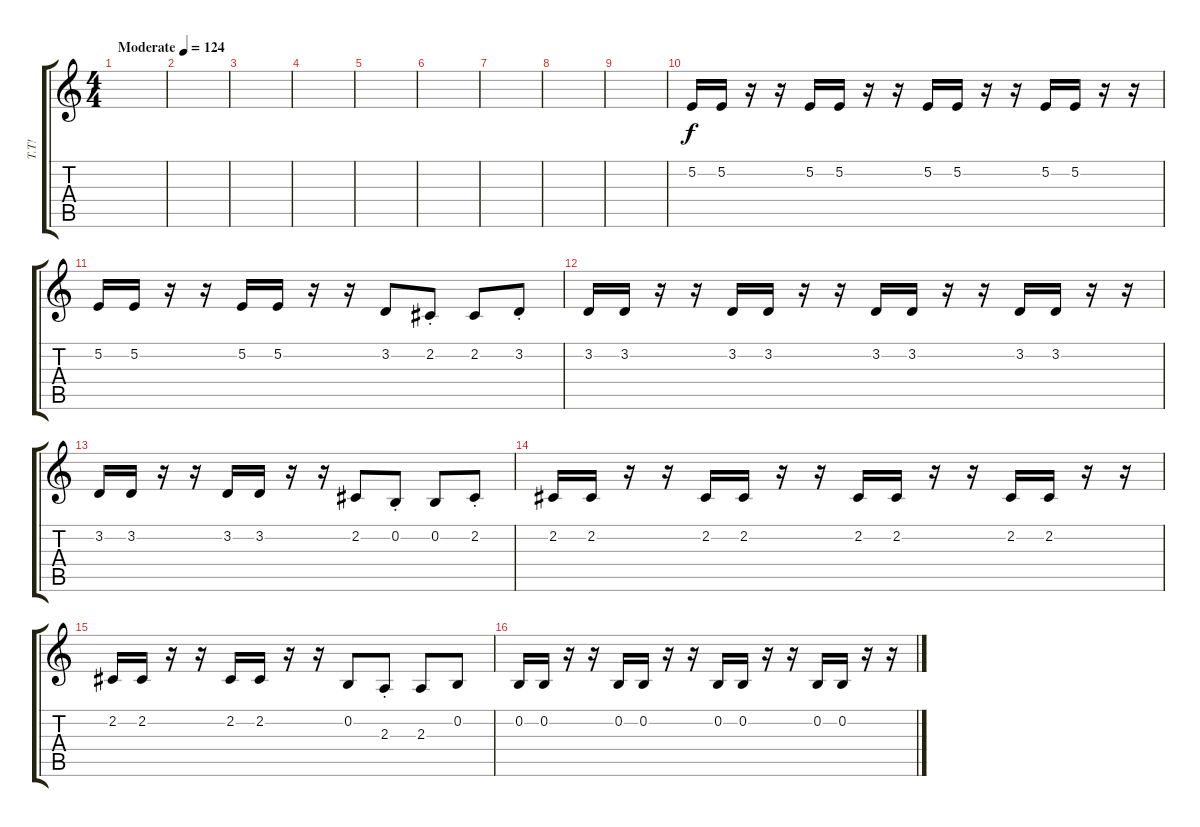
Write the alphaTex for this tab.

\track ("T.T!" "T.T!") {instrument piccolo}
\staff {score tabs}
\tuning (E4 B3 G3 D3 A2 E2) {hide}
\ts (4 4)
\tempo (124 "Moderate")
\clef g2
\ks c
|
|
|
|
|
|
|
|
|
5.2.16 5.2.16 r.16 r.16 5.2.16 5.2.16 r.16 r.16 5.2.16 5.2.16 r.16 r.16 5.2.16 5.2.16 r.16 r.16 |
5.2.16 5.2.16 r.16 r.16 5.2.16 5.2.16 r.16 r.16 3.2.8 2.2{st}.8 2.2.8 3.2{st}.8 |
3.2.16 3.2.16 r.16 r.16 3.2.16 3.2.16 r.16 r.16 3.2.16 3.2.16 r.16 r.16 3.2.16 3.2.16 r.16 r.16 |
3.2.16 3.2.16 r.16 r.16 3.2.16 3.2.16 r.16 r.16 2.2.8 0.2{st}.8 0.2.8 2.2{st}.8 |
2.2.16 2.2.16 r.16 r.16 2.2.16 2.2.16 r.16 r.16 2.2.16 2.2.16 r.16 r.16 2.2.16 2.2.16 r.16 r.16 |
2.2.16 2.2.16 r.16 r.16 2.2.16 2.2.16 r.16 r.16 0.2.8 2.3{st}.8 2.3.8 0.2.8 |
0.2.16 0.2.16 r.16 r.16 0.2.16 0.2.16 r.16 r.16 0.2.16 0.2.16 r.16 r.16 0.2.16 0.2.16 r.16 r.16
